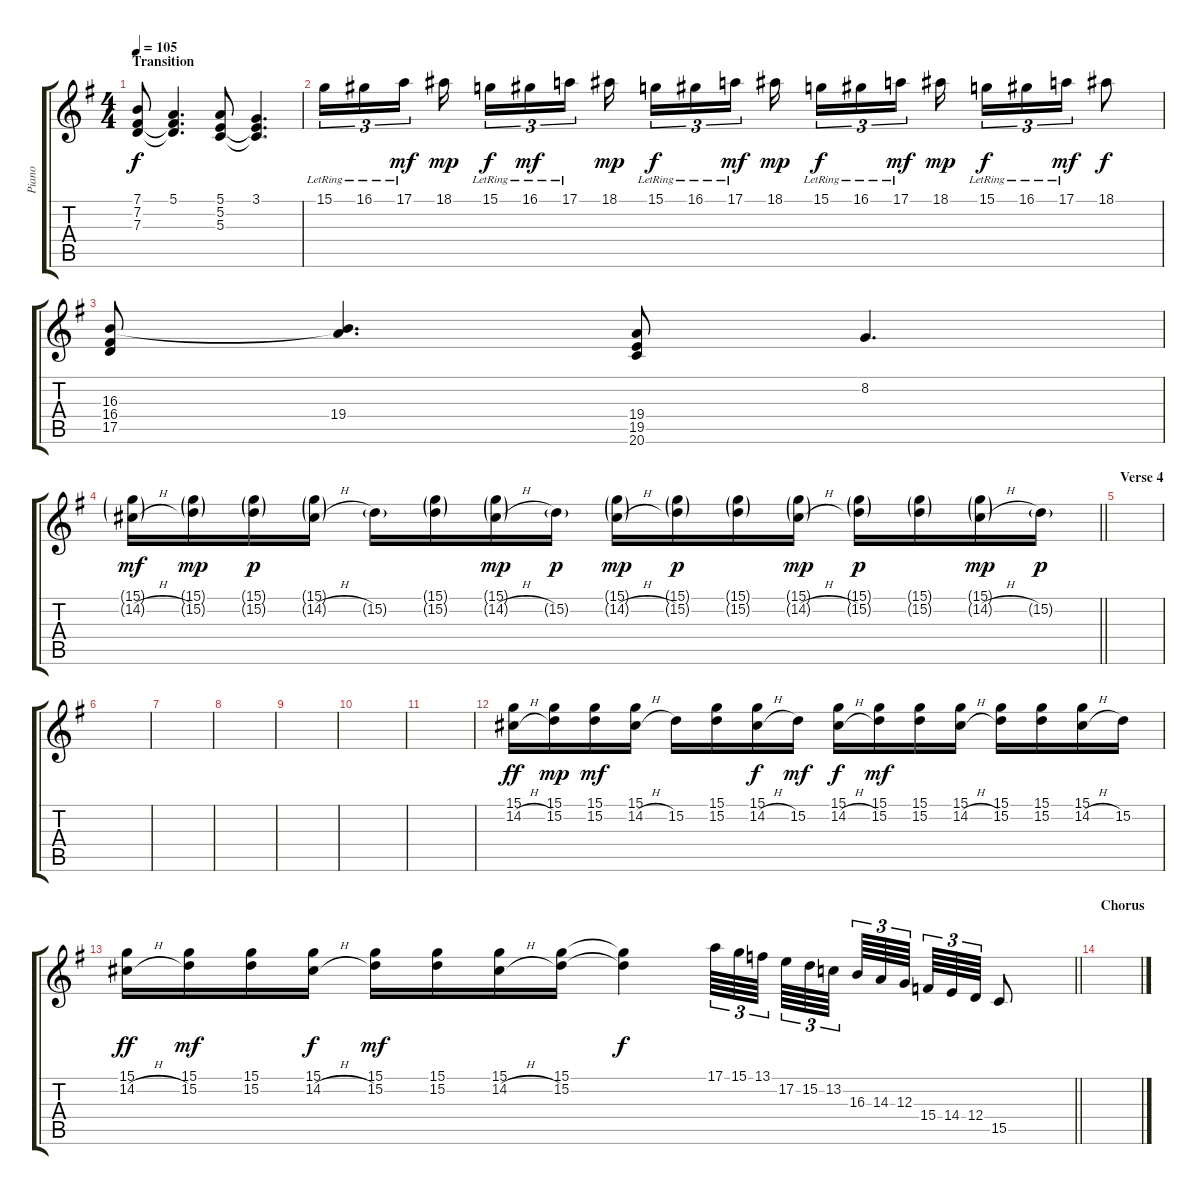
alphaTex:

\track ("Piano" "Piano") {instrument acousticgrandpiano}
\staff {score tabs}
\tuning (E4 B3 G3 D3 A2 E2) {hide}
\ts (4 4)
\section ("" "Transition")
\tempo 105
\clef g2
\ks g
(7.1 7.2 7.3).8{dy f} (5.1 7.2{t} 7.3{t}).4{d} (5.1 5.2 5.3).8 (3.1 5.2{t} 5.3{t}).4{d} |
15.1{lr}.16{tu (3 2)} 16.1{lr}.16{tu (3 2)} 17.1{lr}.16{tu (3 2) dy mf beam splitsecondary} 18.1.16{dy mp beam splitsecondary} 15.1{lr}.16{tu (3 2) dy f} 16.1{lr}.16{tu (3 2) dy mf} 17.1{lr}.16{tu (3 2) beam splitsecondary} 18.1.16{dy mp beam splitsecondary} 15.1{lr}.16{tu (3 2) dy f} 16.1{lr}.16{tu (3 2)} 17.1{lr}.16{tu (3 2) dy mf} 18.1.16{dy mp beam splitsecondary} 15.1{lr}.16{tu (3 2) dy f} 16.1{lr}.16{tu (3 2)} 17.1{lr}.16{tu (3 2) dy mf beam splitsecondary} 18.1.16{dy mp} 15.1{lr}.16{tu (3 2) dy f} 16.1{lr}.16{tu (3 2)} 17.1{lr}.16{tu (3 2) dy mf} 18.1.8{dy f} |
(16.3 16.4 17.5).8 (16.3{t} 19.4).4{d} (19.4 19.5 20.6).8 8.2.4{d} |
\barLineRight lightlight
(15.1{g} 14.2{h g}).16{dy mf} (15.1{g} 15.2{g}).16{dy mp} (15.1{g} 15.2{g}).16{dy p} (15.1{g} 14.2{h g}).16 15.2{g}.16 (15.1{g} 15.2{g}).16 (15.1{g} 14.2{h g}).16{dy mp} 15.2{g}.16{dy p} (15.1{g} 14.2{h g}).16{dy mp} (15.1{g} 15.2{g}).16{dy p} (15.1{g} 15.2{g}).16 (15.1{g} 14.2{h g}).16{dy mp} (15.1{g} 15.2{g}).16{dy p} (15.1{g} 15.2{g}).16 (15.1{g} 14.2{h g}).16{dy mp} 15.2{g}.16{dy p} |
\section ("" "Verse 4")
|
|
|
|
|
|
|
(15.1 14.2{h}).16{dy ff} (15.1 15.2).16{dy mp} (15.1 15.2).16{dy mf} (15.1 14.2{h}).16 15.2.16 (15.1 15.2).16 (15.1 14.2{h}).16{dy f} 15.2.16{dy mf} (15.1 14.2{h}).16{dy f} (15.1 15.2).16{dy mf} (15.1 15.2).16 (15.1 14.2{h}).16 (15.1 15.2).16 (15.1 15.2).16 (15.1 14.2{h}).16 15.2.16 |
\barLineRight lightlight
(15.1 14.2{h}).16{dy ff} (15.1 15.2).16{dy mf} (15.1 15.2).16 (15.1 14.2{h}).16{dy f} (15.1 15.2).16{dy mf} (15.1 15.2).16 (15.1 14.2{h}).16 (15.1 15.2).16 (15.1{t} 15.2{t}).4{dy f} 17.1.64{tu (3 2)} 15.1.64{tu (3 2)} 13.1.64{tu (3 2) beam splitsecondary} 17.2.64{tu (3 2)} 15.2.64{tu (3 2)} 13.2.64{tu (3 2) beam splitsecondary} 16.3.64{tu (3 2)} 14.3.64{tu (3 2)} 12.3.64{tu (3 2) beam splitsecondary} 15.4.64{tu (3 2)} 14.4.64{tu (3 2)} 12.4.64{tu (3 2)} 15.5.8 |
\section ("" "Chorus")
